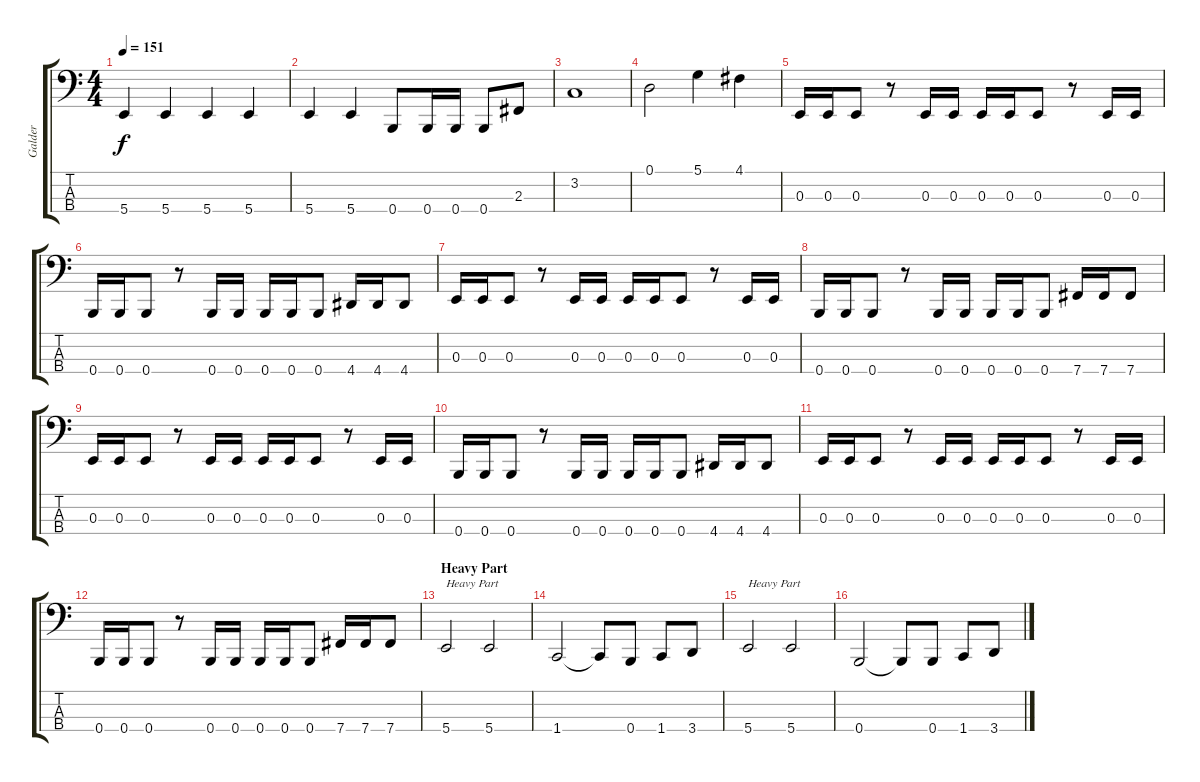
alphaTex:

\track ("Galder" "Galder") {instrument electricbassfinger}
\staff {score tabs}
\tuning (D2 A1 E1 B0) {hide}
\ts (4 4)
\tempo 151
\clef f4
\ks c
5.4.4{dy f} 5.4.4 5.4.4 5.4.4 |
5.4.4 5.4.4 0.4.8 0.4.16 0.4.16 0.4.8 2.3.8 |
3.2.1 |
0.1.2 5.1.4 4.1.4 |
0.3.16 0.3.16 0.3.8 r.8 0.3.16 0.3.16 0.3.16 0.3.16 0.3.8 r.8 0.3.16 0.3.16 |
0.4.16 0.4.16 0.4.8 r.8 0.4.16 0.4.16 0.4.16 0.4.16 0.4.8 4.4.16 4.4.16 4.4.8 |
0.3.16 0.3.16 0.3.8 r.8 0.3.16 0.3.16 0.3.16 0.3.16 0.3.8 r.8 0.3.16 0.3.16 |
0.4.16 0.4.16 0.4.8 r.8 0.4.16 0.4.16 0.4.16 0.4.16 0.4.8 7.4.16 7.4.16 7.4.8 |
0.3.16 0.3.16 0.3.8 r.8 0.3.16 0.3.16 0.3.16 0.3.16 0.3.8 r.8 0.3.16 0.3.16 |
0.4.16 0.4.16 0.4.8 r.8 0.4.16 0.4.16 0.4.16 0.4.16 0.4.8 4.4.16 4.4.16 4.4.8 |
0.3.16 0.3.16 0.3.8 r.8 0.3.16 0.3.16 0.3.16 0.3.16 0.3.8 r.8 0.3.16 0.3.16 |
0.4.16 0.4.16 0.4.8 r.8 0.4.16 0.4.16 0.4.16 0.4.16 0.4.8 7.4.16 7.4.16 7.4.8 |
\section ("" "Heavy Part")
5.4.2{txt "Heavy Part"} 5.4.2 |
1.4.2 1.4{t}.8 0.4.8 1.4.8 3.4.8 |
5.4.2{txt "Heavy Part"} 5.4.2 |
0.4.2 0.4{t}.8 0.4.8 1.4.8 3.4.8
